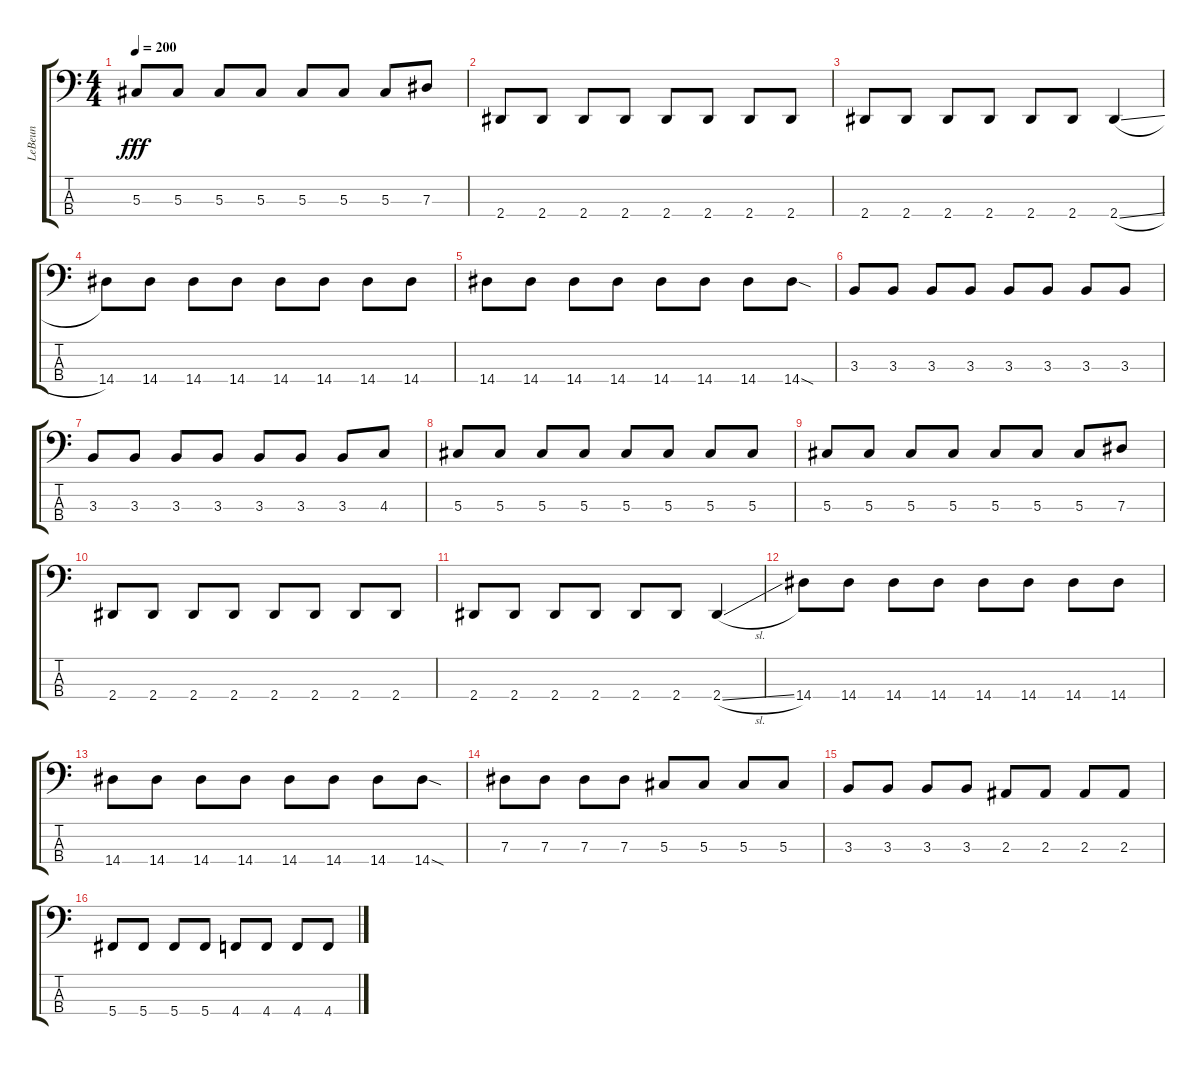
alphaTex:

\track ("LeBeun" "LeBeun") {instrument electricbassfinger}
\staff {score tabs}
\tuning (Gb2 Db2 Ab1 Db1) {hide}
\ts (4 4)
\tempo 200
\clef f4
\ks c
5.3.8{dy fff} 5.3.8 5.3.8 5.3.8 5.3.8 5.3.8 5.3.8 7.3.8 |
2.4.8 2.4.8 2.4.8 2.4.8 2.4.8 2.4.8 2.4.8 2.4.8 |
2.4.8 2.4.8 2.4.8 2.4.8 2.4.8 2.4.8 2.4{sl}.4 |
14.4.8 14.4.8 14.4.8 14.4.8 14.4.8 14.4.8 14.4.8 14.4.8 |
14.4.8 14.4.8 14.4.8 14.4.8 14.4.8 14.4.8 14.4.8 14.4{sod}.8 |
3.3.8 3.3.8 3.3.8 3.3.8 3.3.8 3.3.8 3.3.8 3.3.8 |
3.3.8 3.3.8 3.3.8 3.3.8 3.3.8 3.3.8 3.3.8 4.3.8 |
5.3.8 5.3.8 5.3.8 5.3.8 5.3.8 5.3.8 5.3.8 5.3.8 |
5.3.8 5.3.8 5.3.8 5.3.8 5.3.8 5.3.8 5.3.8 7.3.8 |
2.4.8 2.4.8 2.4.8 2.4.8 2.4.8 2.4.8 2.4.8 2.4.8 |
2.4.8 2.4.8 2.4.8 2.4.8 2.4.8 2.4.8 2.4{sl}.4 |
14.4.8 14.4.8 14.4.8 14.4.8 14.4.8 14.4.8 14.4.8 14.4.8 |
14.4.8 14.4.8 14.4.8 14.4.8 14.4.8 14.4.8 14.4.8 14.4{sod}.8 |
7.3.8 7.3.8 7.3.8 7.3.8 5.3.8 5.3.8 5.3.8 5.3.8 |
3.3.8 3.3.8 3.3.8 3.3.8 2.3.8 2.3.8 2.3.8 2.3.8 |
5.4.8 5.4.8 5.4.8 5.4.8 4.4.8 4.4.8 4.4.8 4.4.8
